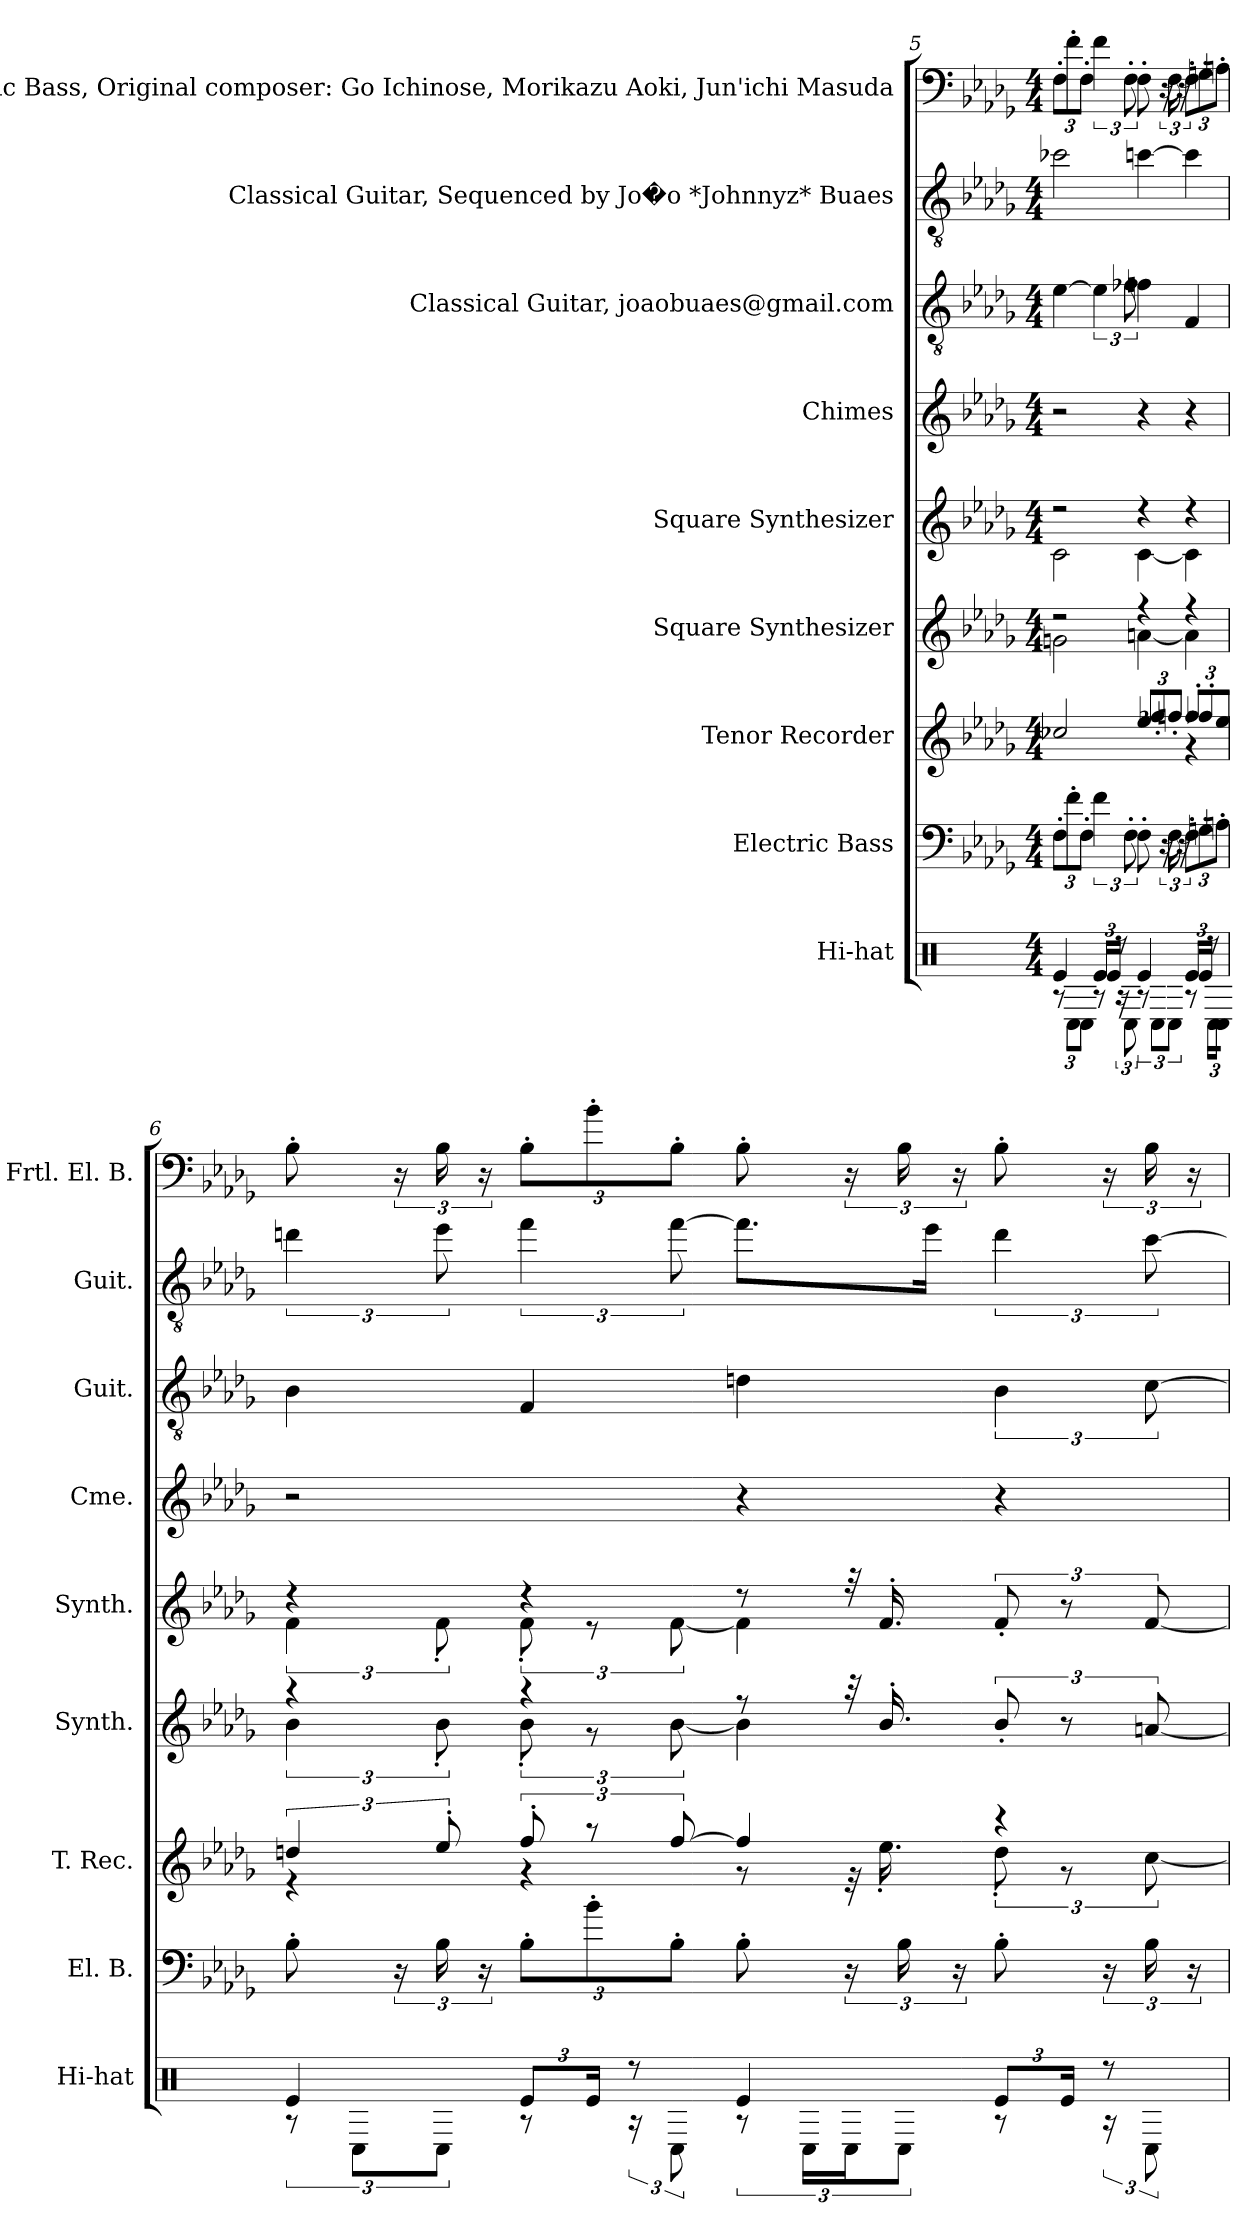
**kern	**kern	**kern	**kern	**kern	**kern	**kern	**kern	**kern
*part9	*part8	*part7	*part6	*part5	*part4	*part3	*part2	*part1
*staff9	*staff8	*staff7	*staff6	*staff5	*staff4	*staff3	*staff2	*staff1
*I"Hi-hat	*I"Electric Bass	*I"Tenor Recorder	*I"Square Synthesizer	*I"Square Synthesizer	*I"Chimes	*I"Classical Guitar, joaobuaes@gmail.com	*I"Classical Guitar, Sequenced by Jo�o *Johnnyz* Buaes	*I"Fretless Electric Bass, Original composer: Go Ichinose, Morikazu Aoki, Jun'ichi Masuda
*I'Hi-hat	*I'El. B.	*I'T. Rec.	*I'Synth.	*I'Synth.	*I'Cme.	*I'Guit.	*I'Guit.	*I'Frtl. El. B.
!!LO:PB:g=z
*clefX	*clefF4	*clefG2	*clefG2	*clefG2	*clefG2	*clefGv2	*clefGv2	*clefF4
*	*ITrd7c12	*	*	*	*	*	*	*ITrd7c12
*k[]	*k[b-e-a-d-g-]	*k[b-e-a-d-g-]	*k[b-e-a-d-g-]	*k[b-e-a-d-g-]	*k[b-e-a-d-g-]	*k[b-e-a-d-g-]	*k[b-e-a-d-g-]	*k[b-e-a-d-g-]
*M4/4	*M4/4	*M4/4	*M4/4	*M4/4	*M4/4	*M4/4	*M4/4	*M4/4
=5	=5	=5	=5	=5	=5	=5	=5	=5
*^	*	*	*	*	*	*	*	*
*	*	*Xbrackettup	*	*	*	*	*	*	*Xbrackettup
*	*	*	*^	*^	*^	*	*	*	*
4Re/	12r	12FF'\L	2cc-X/	2.ryy	2r	2gn\	2r	2c\	2r	[4e-\	2cc-X\	12FF'\L
.	12RC\L	12F'\	.	.	.	.	.	.	.	.	.	12F'\
.	12RC\J	12FF'\J	.	.	.	.	.	.	.	.	.	12FF'\J
*Xbrackettup	*	*brackettup	*	*	*	*	*	*	*	*	*	*brackettup
12Re/L	8r	6F\	.	.	.	.	.	.	.	6e-\]	.	6F\
24Re/Jk	.	.	.	.	.	.	.	.	.	.	.	.
*	*brackettup	*	*	*	*	*	*	*	*	*	*	*
8r	24r	.	.	.	.	.	.	.	.	.	.	.
.	12RC\	12FF'\	.	.	.	.	.	.	.	12f-X\	.	12FF'\
*	*	*	*Xbrackettup	*	*	*	*	*	*	*	*	*
4Re/	12r	8FF'\	12ee-/L	.	4r	[4an\	4r	[4c\	4r	4fn\	[4ccn\	8FF'\
.	12RC\L	.	12ff-X'/	.	.	.	.	.	.	.	.	.
.	.	24r	.	.	.	.	.	.	.	.	.	24r
.	12RC\J	24FF\	12ffn'/J	.	.	.	.	.	.	.	.	24FF\
.	.	24r	.	.	.	.	.	.	.	.	.	24r
*Xbrackettup	*	*Xbrackettup	*	*	*	*	*	*	*	*	*	*Xbrackettup
12Re/L	8r	12FF'\L	12ff'/L	4r	4r	4a\]	4r	4c\]	4r	4F/	4cc\]	12FF'\L
24Re/Jk	.	12GGn'\	12ff-X'/	.	.	.	.	.	.	.	.	12GGn'\
8r	24RC\KL	.	.	.	.	.	.	.	.	.	.	.
.	12RC\J	12AAn'\J	12ee-/J	.	.	.	.	.	.	.	.	12AAn'\J
=6	=6	=6	=6	=6	=6	=6	=6	=6	=6	=6	=6	=6
*	*brackettup	*	*brackettup	*	*	*	*	*	*	*	*	*
4Re/	12r	8BB-'\	6ddn/	4r	4r	6b-\	4r	6f\	2r	4B-\	6ddn\	8BB-'\
.	12RC\L	.	.	.	.	.	.	.	.	.	.	.
*	*	*brackettup	*	*	*	*	*	*	*	*	*	*brackettup
.	.	24r	.	.	.	.	.	.	.	.	.	24r
.	12RC\J	24BB-\	12ee-'/	.	.	12b-'\	.	12f'\	.	.	12ee-\	24BB-\
.	.	24r	.	.	.	.	.	.	.	.	.	24r
*Xbrackettup	*	*Xbrackettup	*	*	*	*	*	*	*	*	*	*Xbrackettup
12Re/L	8r	12BB-'\L	12ff'/	4r	4r	12b-'\	4r	12f'\	.	4F/	6ff\	12BB-'\L
24Re/Jk	.	12B-'\	12r	.	.	12r	.	12r	.	.	.	12B-'\
*	*brackettup	*	*	*	*	*	*	*	*	*	*	*
8r	24r	.	.	.	.	.	.	.	.	.	.	.
.	12RC\	12BB-'\J	[12ff/	.	.	[12b-\	.	[12f\	.	.	[12ff\	12BB-'\J
4Re/	12r	8BB-'\	4ff/]	8r	8r	4b-\]	8r	4f\]	4r	4dn\	8.ff\L]	8BB-'\
.	24RC\LL	.	.	.	.	.	.	.	.	.	.	.
*	*Xbrackettup	*brackettup	*	*	*	*	*	*	*	*	*	*brackettup
.	24RC\J	24r	.	32r	32r	.	32r	.	.	.	.	24r
.	.	.	.	16.ee-'\	16.b-'/	.	16.f'/	.	.	.	.	.
.	12RC\J	24BB-\	.	.	.	.	.	.	.	.	.	24BB-\
.	.	.	.	.	.	.	.	.	.	.	16ee-\Jk	.
.	.	24r	.	.	.	.	.	.	.	.	.	24r
12Re/L	8r	8BB-'\	4r	12dd'\	12b-'/	4ryy	12f'/	4ryy	4r	6B-\	6dd\	8BB-'\
24Re/Jk	.	.	.	12r	12r	.	12r	.	.	.	.	.
*	*brackettup	*	*	*	*	*	*	*	*	*	*	*
8r	24r	24r	.	.	.	.	.	.	.	.	.	24r
.	12RC\	24BB-\	.	[12cc\	[12an/	.	[12f/	.	.	[12c\	[12cc\	24BB-\
.	.	24r	.	.	.	.	.	.	.	.	.	24r
*	*	*	*v	*v	*	*	*v	*v	*	*	*	*
*v	*v	*	*	*v	*v	*	*	*	*	*
=	=	=	=	=	=	=	=	=
*-	*-	*-	*-	*-	*-	*-	*-	*-
